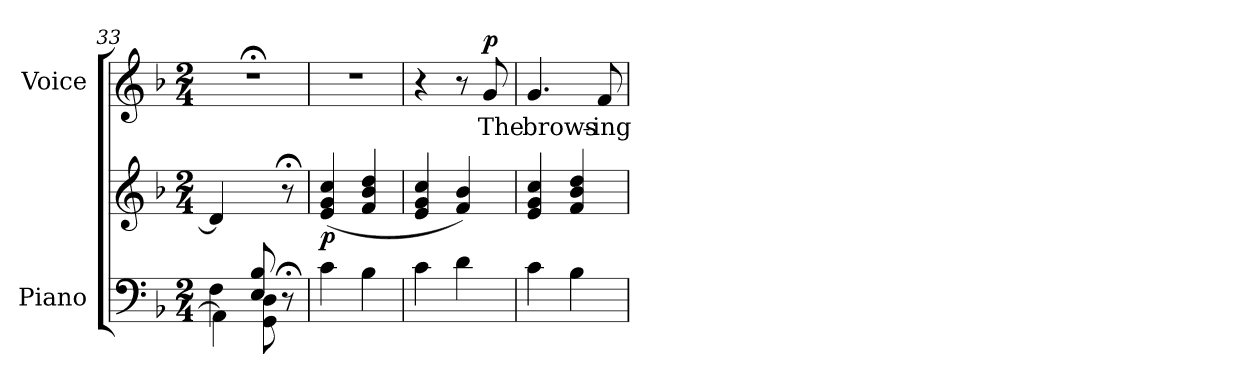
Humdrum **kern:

**kern	**kern	**dynam	**kern	**text	**dynam
*part2	*part2	*part2	*part1	*part1	*part1
*staff3	*staff2	*staff2/3	*staff1	*staff1	*staff1
*I"Piano	*	*	*I"Voice	*	*
*I'Pno	*	*	*	*	*
*clefF4	*clefG2	*	*clefG2	*	*
*k[b-]	*k[b-]	*	*k[b-]	*	*
*M2/4	*M2/4	*	*M2/4	*	*
=33	=33	=33	=33	=33	=33
*^	*	*	*	*	*
*	*^	*	*	*	*	*
4ryy	4F\	4AA\]	4d/]	.	2r;<	.	.
8E/ 8B-/	4ryy	8GG\ 8D\	8ryy	.	.	.	.
8ryy	.	8r;<	8r;<	.	.	.	.
=34	=34	=34	=34	=34	=34	=34	=34
!	!	!	!	!LO:DY:b	!	!	!
*v	*v	*v	*	*	*	*	*
4c\	(4e/ 4g/ 4cc/	p	2r	.	.
4B-\	4f/ 4b-/ 4dd/	.	.	.	.
=35	=35	=35	=35	=35	=35
4c\	4e/ 4g/ 4cc/	.	4r	.	.
4d\	4f/ 4b-/)	.	8r	.	.
!	!	!	!	!	!LO:DY:a
.	.	.	8g/	The	p
=36	=36	=36	=36	=36	=36
4c\	4e/ 4g/ 4cc/	.	4.g/	brows-	.
4B-\	4f/ 4b-/ 4dd/	.	.	.	.
.	.	.	8f/	-ing	.
=	=	=	=	=	=
*-	*-	*-	*-	*-	*-
